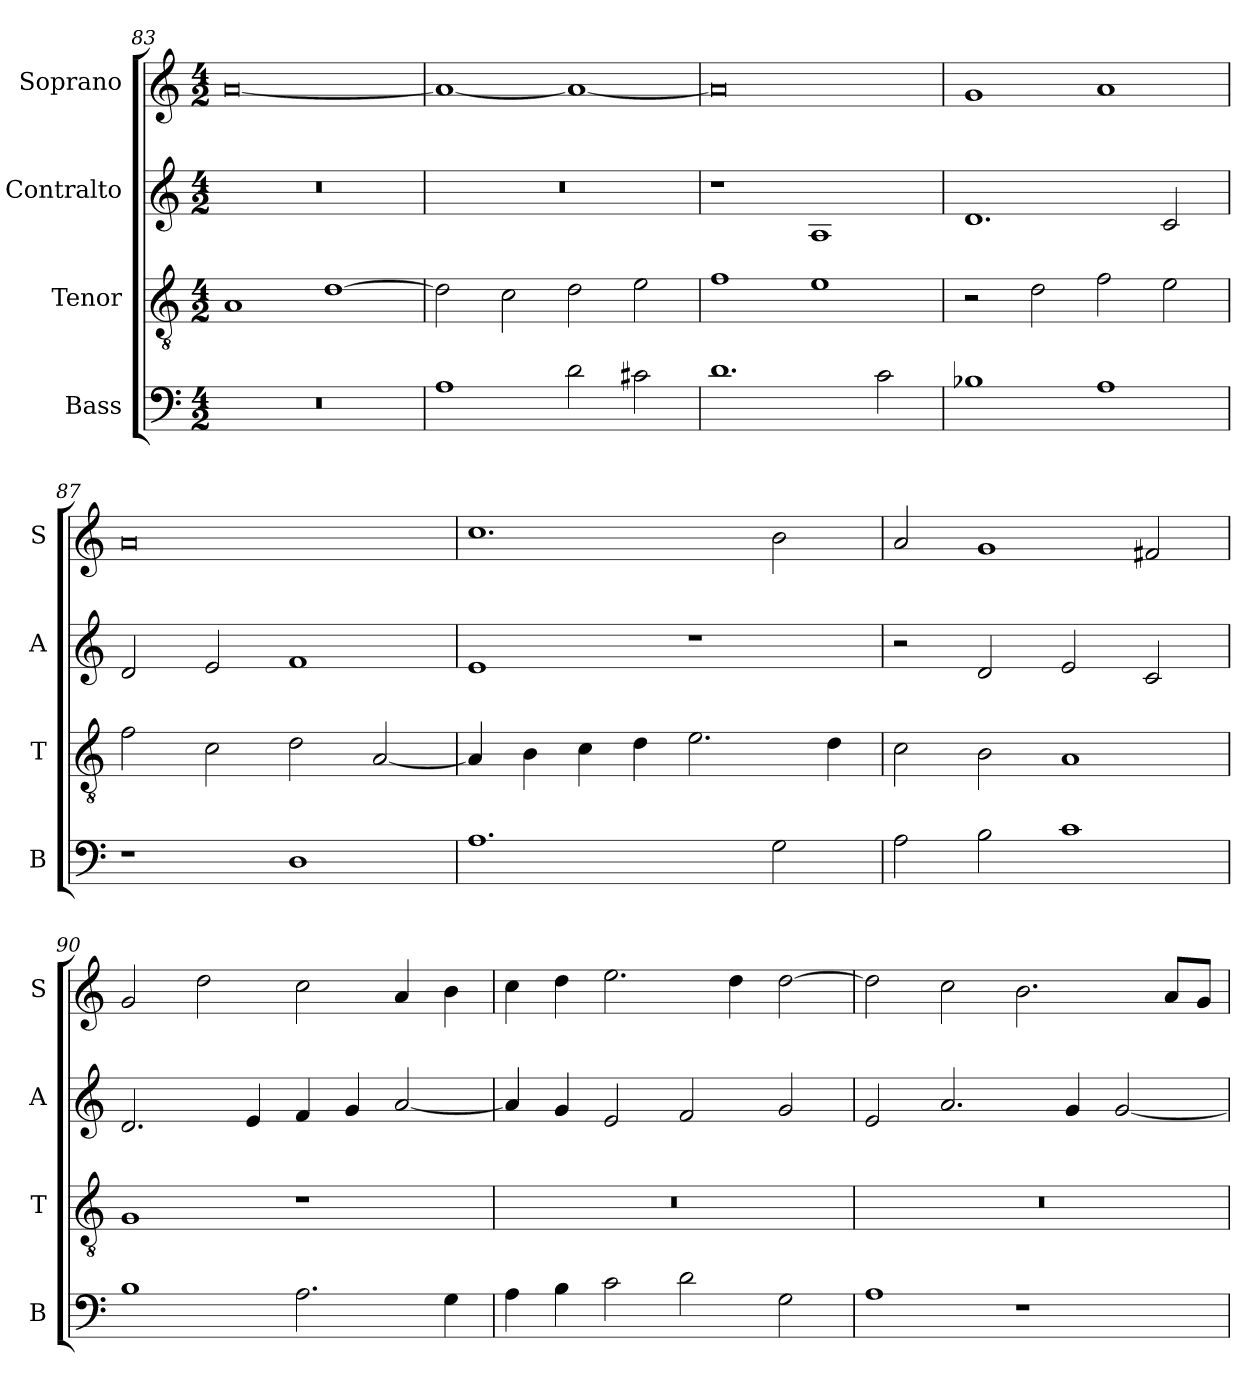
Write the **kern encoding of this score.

**kern	**kern	**kern	**kern
*part4	*part3	*part2	*part1
*staff4	*staff3	*staff2	*staff1
*I"Bass	*I"Tenor	*I"Contralto	*I"Soprano
*I'B	*I'T	*I'A	*I'S
*clefF4	*clefGv2	*clefG2	*clefG2
*k[]	*k[]	*k[]	*k[]
*G:mix	*G:mix	*G:mix	*G:mix
*M4/2	*M4/2	*M4/2	*M4/2
=83	=83	=83	=83
0r	1A	0r	[0a
.	[1d	.	.
=84	=84	=84	=84
1A	2d]	0r	1a_
.	2c	.	.
2d	2d	.	1a_
2c#X	2e	.	.
=85	=85	=85	=85
1.d	1f	1r	0a]
.	1e	1A	.
2c	.	.	.
=86	=86	=86	=86
1B-X	2r	1.d	1g
.	2d	.	.
1A	2f	.	1a
.	2e	2c	.
=87	=87	=87	=87
1r	2f	2d	0a
.	2c	2e	.
1D	2d	1f	.
.	[2A	.	.
=88	=88	=88	=88
1.A	4A]	1e	1.cc
.	4B	.	.
.	4c	.	.
.	4d	.	.
.	2.e	1r	.
2G	.	.	2b
.	4d	.	.
=89	=89	=89	=89
2A	2c	2r	2a
2B	2B	2d	1g
1c	1A	2e	.
.	.	2c	2f#X
=90	=90	=90	=90
1B	1G	2.d	2g
.	.	.	2dd
.	.	4e	.
2.A	1r	4f	2cc
.	.	4g	.
.	.	[2a	4a
4G	.	.	4b
=91	=91	=91	=91
4A	0r	4a]	4cc
4B	.	4g	4dd
2c	.	2e	2.ee
2d	.	2f	.
.	.	.	4dd
2G	.	2g	[2dd
=92	=92	=92	=92
1A	0r	2e	2dd]
.	.	2.a	2cc
1r	.	.	2.b
.	.	4g	.
.	.	[2g	.
.	.	.	8a/L
.	.	.	8g/J
=	=	=	=
*-	*-	*-	*-
